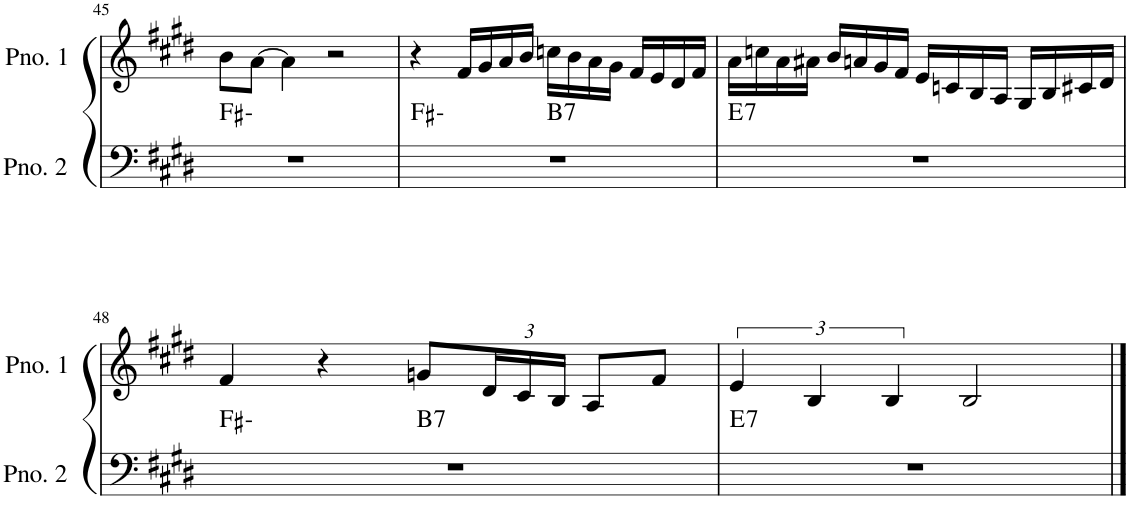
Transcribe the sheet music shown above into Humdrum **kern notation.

**kern	**harte	**kern
*part2	*part2	*part1
*staff2	*	*staff1
*I"ピアノ 2	*	*I"ピアノ 1
!!LO:PB:g=z
*clefF4	*	*clefG2
*k[f#c#g#d#]	*	*k[f#c#g#d#]
*M4/4	*	*M4/4
=45	=45	=45
1r	F#:min	8b\L
.	.	[8a\J
.	.	4a\]
.	.	2r
=46	=46	=46
*^	*	*
1r	2ryy	F#:min	4r
.	.	.	16f#/LL
.	.	.	16g#/
.	.	.	16a/
.	.	.	16b/JJ
!	!	!LO:H:kt=7	!
.	2ryy	B:7	16ccn\LL
.	.	.	16b\
.	.	.	16a\
.	.	.	16g#\JJ
.	.	.	16f#/LL
.	.	.	16e/
.	.	.	16d#/
.	.	.	16f#/JJ
=47	=47	=47	=47
!	!	!LO:H:kt=7	!
*v	*v	*	*
1r	E:7	16a\LL
.	.	16ccn\
.	.	16a\
.	.	16a#X\JJ
.	.	16b/LL
.	.	16an/
.	.	16g#/
.	.	16f#/JJ
.	.	16e/LL
.	.	16cn/
.	.	16B/
.	.	16A/JJ
.	.	16G#/LL
.	.	16B/
.	.	16c#X/
.	.	16d#/JJ
!!LO:LB:g=z
=48	=48	=48
*^	*	*
1r	2ryy	F#:min	4f#/
.	.	.	4r
!	!	!LO:H:kt=7	!
.	2ryy	B:7	8gn/L
*	*	*	*Xbrackettup
.	.	.	24d#/L
.	.	.	24c#/
.	.	.	24B/JJ
.	.	.	8A/L
.	.	.	8f#/J
*v	*v	*	*
=49	=49	=49
*	*	*brackettup
*^	*	*
!	!	!LO:H:kt=7	!
*v	*v	*	*
1r	E:7	6e/
.	.	6B/
.	.	6B/
.	.	2B/
==	==	==
*-	*-	*-
